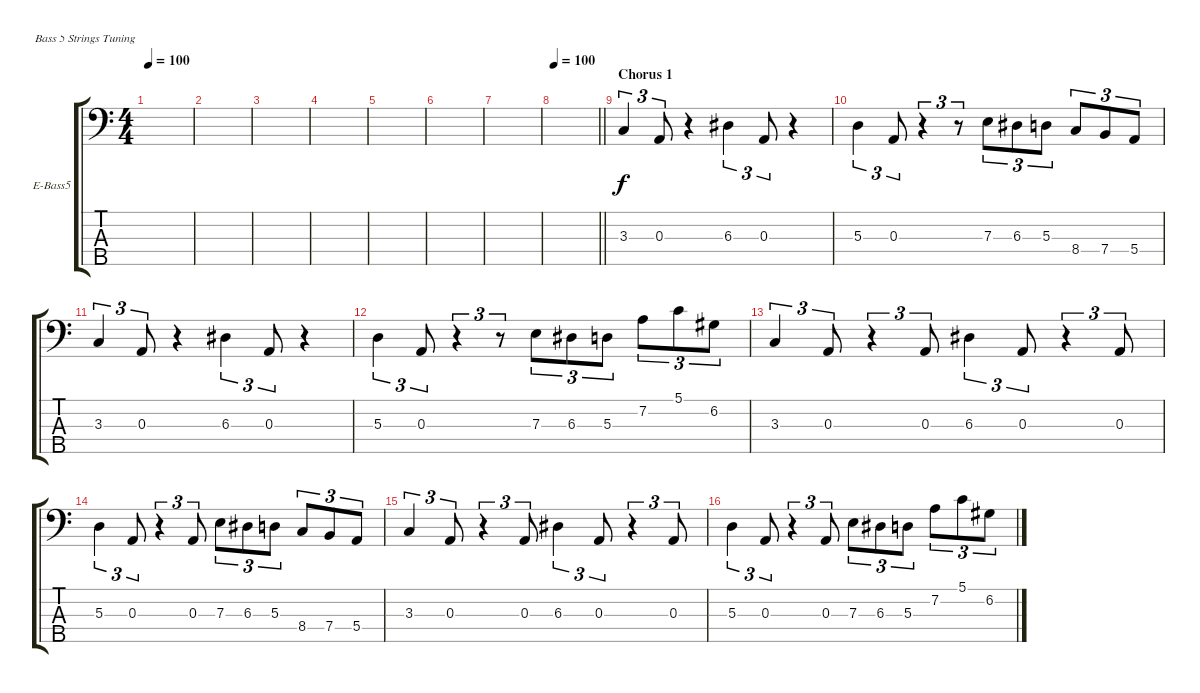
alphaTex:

\bracketExtendMode groupsimilarinstruments
\firstSystemTrackNameOrientation horizontal
\otherSystemsTrackNameOrientation horizontal
\track ("baz" "E-Bass5") {instrument electricbassfinger}
\staff {score tabs}
\tuning (G2 D2 A1 E1 B0)
\ts (4 4)
\tempo 100
\clef f4
\ks aminor
|
|
|
|
|
|
|
\tempo 100
\barLineRight lightlight
|
\section ("" "Chorus 1")
3.3.4{tu (3 2)} 0.3.8{tu (3 2)} r.4 6.3.4{tu (3 2)} 0.3.8{tu (3 2)} r.4 |
5.3.4{tu (3 2)} 0.3.8{tu (3 2)} r.4{tu (3 2)} r.8{tu (3 2)} 7.3.8{tu (3 2)} 6.3.8{tu (3 2)} 5.3.8{tu (3 2)} 8.4.8{tu (3 2)} 7.4.8{tu (3 2)} 5.4.8{tu (3 2)} |
3.3.4{tu (3 2)} 0.3.8{tu (3 2)} r.4 6.3.4{tu (3 2)} 0.3.8{tu (3 2)} r.4 |
5.3.4{tu (3 2)} 0.3.8{tu (3 2)} r.4{tu (3 2)} r.8{tu (3 2)} 7.3.8{tu (3 2)} 6.3.8{tu (3 2)} 5.3.8{tu (3 2)} 7.2.8{tu (3 2)} 5.1.8{tu (3 2)} 6.2.8{tu (3 2)} |
3.3.4{tu (3 2)} 0.3.8{tu (3 2)} r.4{tu (3 2)} 0.3.8{tu (3 2)} 6.3.4{tu (3 2)} 0.3.8{tu (3 2)} r.4{tu (3 2)} 0.3.8{tu (3 2)} |
5.3.4{tu (3 2)} 0.3.8{tu (3 2)} r.4{tu (3 2)} 0.3.8{tu (3 2)} 7.3.8{tu (3 2)} 6.3.8{tu (3 2)} 5.3.8{tu (3 2)} 8.4.8{tu (3 2)} 7.4.8{tu (3 2)} 5.4.8{tu (3 2)} |
3.3.4{tu (3 2)} 0.3.8{tu (3 2)} r.4{tu (3 2)} 0.3.8{tu (3 2)} 6.3.4{tu (3 2)} 0.3.8{tu (3 2)} r.4{tu (3 2)} 0.3.8{tu (3 2)} |
5.3.4{tu (3 2)} 0.3.8{tu (3 2)} r.4{tu (3 2)} 0.3.8{tu (3 2)} 7.3.8{tu (3 2)} 6.3.8{tu (3 2)} 5.3.8{tu (3 2)} 7.2.8{tu (3 2)} 5.1.8{tu (3 2)} 6.2.8{tu (3 2)}
